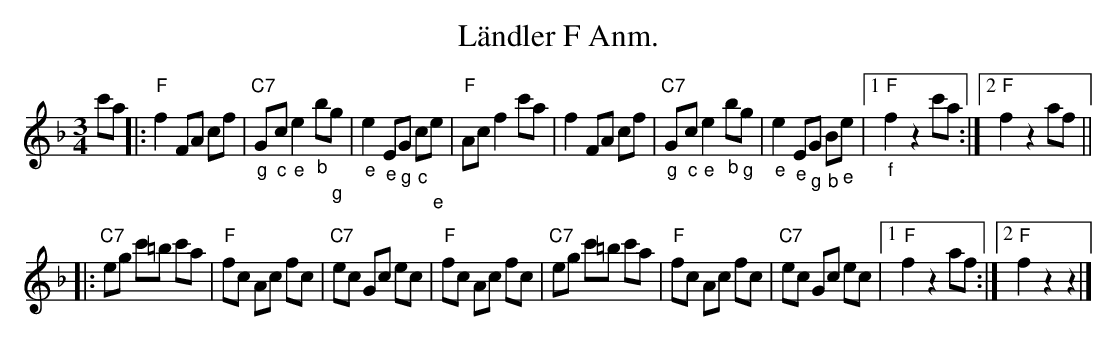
X:1
T: Ländler F Anm.
M:3/4
L:1/8
K:F
c'a |: "F"f2 FA cf | "C7""_g"G"_c"c "_e"e2 "_b"b"_g"g | "_e"e2 "_e"E"_g"G "_c"c"_e"e | "F"Ac f2 c'a | \
          f2 FA cf | "C7""_g"G"_c"c "_e"e2 "_b"b"_g"g | "_e"e2 "_e"E"_g"G "_b"B"_e"e |1 "F""_f"f2z2 c'a :|2 "F"f2z2 af ||
|: "C7"eg c'=b c'a | "F"fc Ac fc | "C7"ec Gc ec | "F"fc Ac fc | \
   "C7"eg c'=b c'a | "F"fc Ac fc | "C7"ec Gc ec |1 "F"f2z2af :|2 "F"f2z2z2 |]
